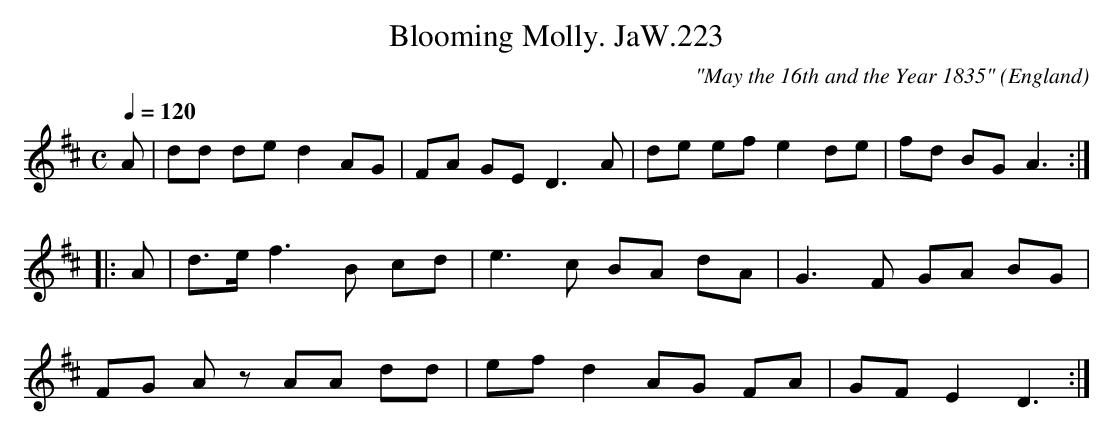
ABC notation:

X:1
T:Blooming Molly. JaW.223
C:"May the 16th and the Year 1835"
L:1/8
M:C
O:England
Q:1/4=120
K:D
A|dd de d2 AG|FA GE D3A|de ef e2 de|fd BG A3:|!
|:A|d>e f3B cd|e3c BA dA|G3F GA BG|!
FG Az AA dd|ef d2 AG FA|GF E2D3:|
